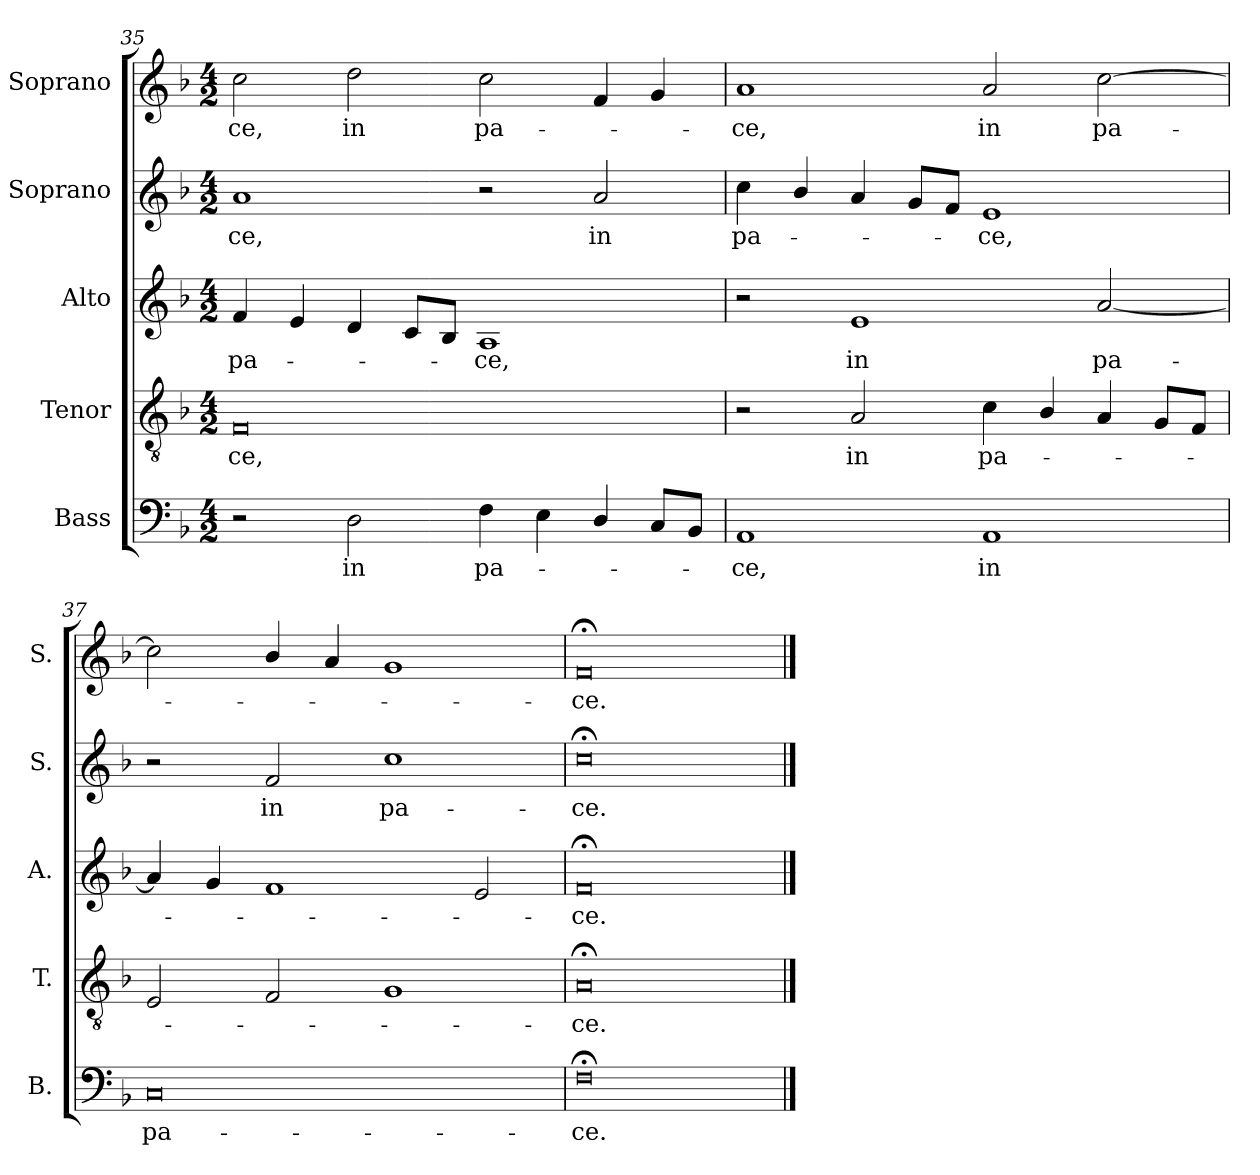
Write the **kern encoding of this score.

**kern	**text	**kern	**text	**kern	**text	**kern	**text	**kern	**text
*part5	*part5	*part4	*part4	*part3	*part3	*part2	*part2	*part1	*part1
*staff5	*staff5	*staff4	*staff4	*staff3	*staff3	*staff2	*staff2	*staff1	*staff1
*I"Bass	*	*I"Tenor	*	*I"Alto	*	*I"Soprano	*	*I"Soprano	*
*I'B.	*	*I'T.	*	*I'A.	*	*I'S.	*	*I'S.	*
!!LO:LB:g=z
*clefF4	*	*clefGv2	*	*clefG2	*	*clefG2	*	*clefG2	*
*	*	*ITrd7c12	*	*	*	*	*	*	*
*k[b-]	*	*k[b-]	*	*k[b-]	*	*k[b-]	*	*k[b-]	*
*F:	*	*F:	*	*F:	*	*F:	*	*F:	*
*M4/2	*	*M4/2	*	*M4/2	*	*M4/2	*	*M4/2	*
=35	=35	=35	=35	=35	=35	=35	=35	=35	=35
!	!	!	!LO:LY:b:color=#000000	!	!	!	!	!	!
!	!	!	!	!	!LO:LY:b:color=#000000	!	!	!	!
!	!	!	!	!	!	!	!LO:LY:b:color=#000000	!	!
!	!	!	!	!	!	!	!	!	!LO:LY:b:color=#000000
2r	.	0FFi	-ce,	4fi/	pa-	1ai	-ce,	2cci\	-ce,
.	.	.	.	4ei/	.	.	.	.	.
!	!LO:LY:b:color=#000000	!	!	!	!	!	!	!	!
!	!	!	!	!	!	!	!	!	!LO:LY:b:color=#000000
2Di\	in	.	.	4di/	.	.	.	2ddi\	in
.	.	.	.	8ci/L	.	.	.	.	.
.	.	.	.	8B-i/J	.	.	.	.	.
!	!LO:LY:b:color=#000000	!	!	!	!	!	!	!	!
!	!	!	!	!	!LO:LY:b:color=#000000	!	!	!	!
!	!	!	!	!	!	!	!	!	!LO:LY:b:color=#000000
4Fi\	pa-	.	.	1Ai	-ce,	2r	.	2cci\	pa-
4Ei\	.	.	.	.	.	.	.	.	.
!	!	!	!	!	!	!	!LO:LY:b:color=#000000	!	!
4Di/	.	.	.	.	.	2ai/	in	4fi/	.
8Ci/L	.	.	.	.	.	.	.	4gi/	.
8BB-i/J	.	.	.	.	.	.	.	.	.
=36	=36	=36	=36	=36	=36	=36	=36	=36	=36
!	!LO:LY:b:color=#000000	!	!	!	!	!	!	!	!
!	!	!	!	!	!	!	!LO:LY:b:color=#000000	!	!
!	!	!	!	!	!	!	!	!	!LO:LY:b:color=#000000
1AAi	-ce,	2r	.	2r	.	4cci\	pa-	1ai	-ce,
.	.	.	.	.	.	4b-i/	.	.	.
!	!	!	!LO:LY:b:color=#000000	!	!	!	!	!	!
!	!	!	!	!	!LO:LY:b:color=#000000	!	!	!	!
.	.	2AAi/	in	1ei	in	4ai/	.	.	.
.	.	.	.	.	.	8gi/L	.	.	.
.	.	.	.	.	.	8fi/J	.	.	.
!	!LO:LY:b:color=#000000	!	!	!	!	!	!	!	!
!	!	!	!LO:LY:b:color=#000000	!	!	!	!	!	!
!	!	!	!	!	!	!	!LO:LY:b:color=#000000	!	!
!	!	!	!	!	!	!	!	!	!LO:LY:b:color=#000000
1AAi	in	4Ci\	pa-	.	.	1ei	-ce,	2ai/	in
.	.	4BB-i/	.	.	.	.	.	.	.
!	!	!	!	!	!LO:LY:b:color=#000000	!	!	!	!
!	!	!	!	!	!	!	!	!	!LO:LY:b:color=#000000
.	.	4AAi/	.	[2ai/	pa-	.	.	[2cci\	pa-
.	.	8GGi/L	.	.	.	.	.	.	.
.	.	8FFi/J	.	.	.	.	.	.	.
=37	=37	=37	=37	=37	=37	=37	=37	=37	=37
!	!LO:LY:b:color=#000000	!	!	!	!	!	!	!	!
0Ci	pa-	2EEi/	.	4ai/]	.	2r	.	2cci\]	.
.	.	.	.	4gi/	.	.	.	.	.
!	!	!	!	!	!	!	!LO:LY:b:color=#000000	!	!
.	.	2FFi/	.	1fi	.	2fi/	in	4b-i/	.
.	.	.	.	.	.	.	.	4ai/	.
!	!	!	!	!	!	!	!LO:LY:b:color=#000000	!	!
.	.	1GGi	.	.	.	1cci	pa-	1gi	.
.	.	.	.	2ei/	.	.	.	.	.
=38	=38	=38	=38	=38	=38	=38	=38	=38	=38
!	!LO:LY:b:color=#000000	!	!	!	!	!	!	!	!
!	!	!	!LO:LY:b:color=#000000	!	!	!	!	!	!
!	!	!	!	!	!LO:LY:b:color=#000000	!	!	!	!
!	!	!	!	!	!	!	!LO:LY:b:color=#000000	!	!
!	!	!	!	!	!	!	!	!	!LO:LY:b:color=#000000
0F;i	-ce.	0AA;i	-ce.	0f;i	-ce.	0cc;i	-ce.	0f;i	-ce.
==	==	==	==	==	==	==	==	==	==
*-	*-	*-	*-	*-	*-	*-	*-	*-	*-
